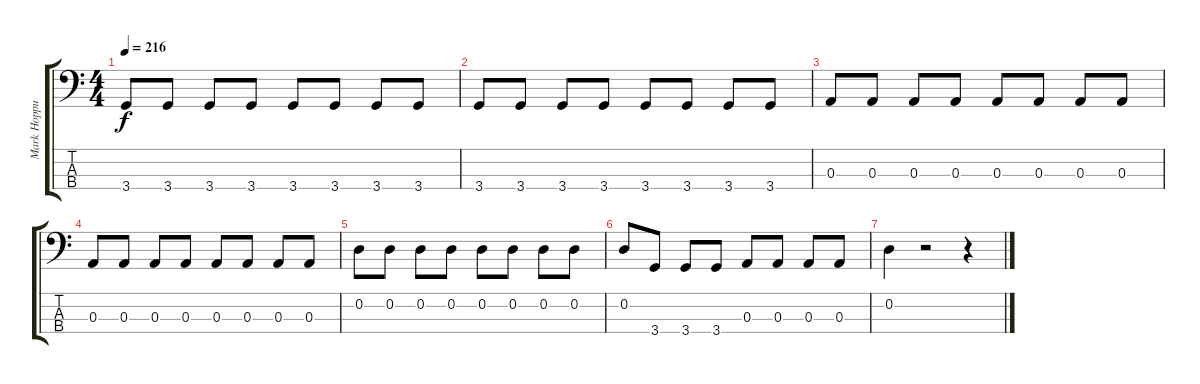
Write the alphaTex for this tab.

\track ("Mark Hoppus (Bass)" "Mark Hoppu") {instrument electricbasspick}
\staff {score tabs}
\tuning (G2 D2 A1 E1) {hide}
\ts (4 4)
\tempo 216
\clef f4
\ks c
3.4.8{dy f} 3.4.8 3.4.8 3.4.8 3.4.8 3.4.8 3.4.8 3.4.8 |
3.4.8 3.4.8 3.4.8 3.4.8 3.4.8 3.4.8 3.4.8 3.4.8 |
0.3.8 0.3.8 0.3.8 0.3.8 0.3.8 0.3.8 0.3.8 0.3.8 |
0.3.8 0.3.8 0.3.8 0.3.8 0.3.8 0.3.8 0.3.8 0.3.8 |
0.2.8 0.2.8 0.2.8 0.2.8 0.2.8 0.2.8 0.2.8 0.2.8 |
0.2.8 3.4.8 3.4.8 3.4.8 0.3.8 0.3.8 0.3.8 0.3.8 |
0.2.4 r.2 r.4
